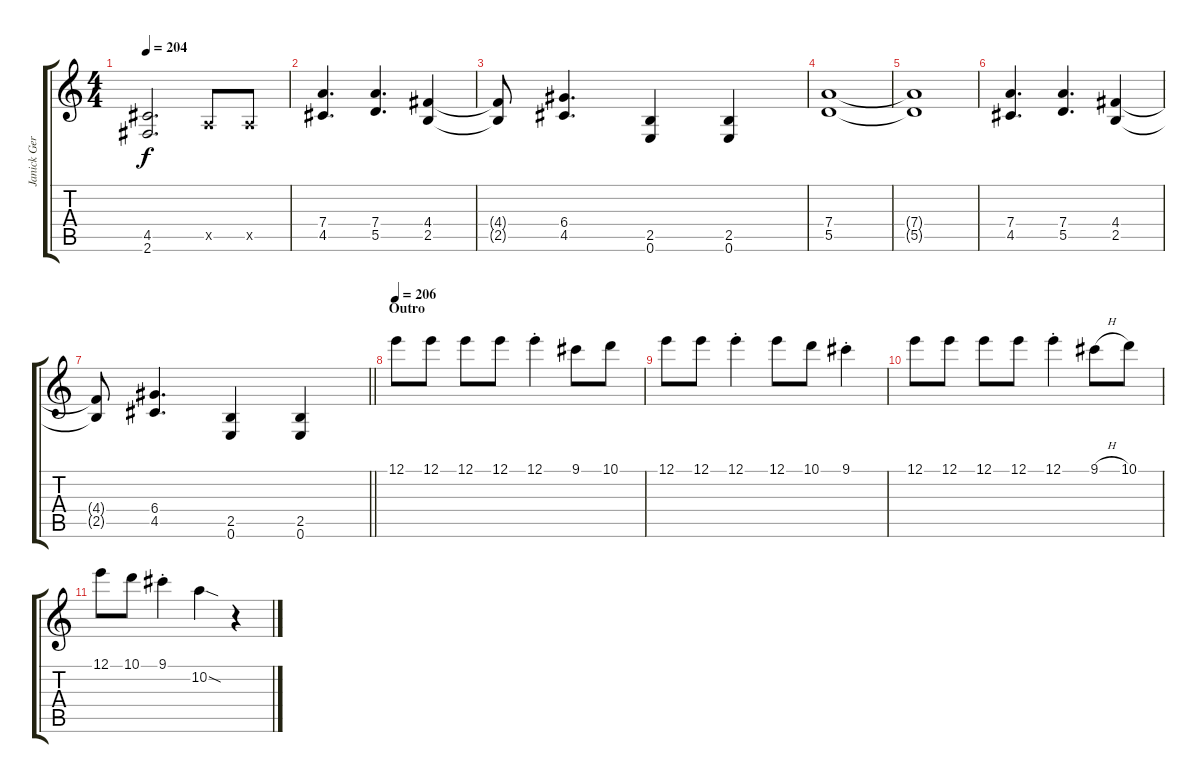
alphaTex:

\track ("Janick Gers" "Janick Ger") {instrument distortionguitar}
\staff {score tabs}
\tuning (E4 B3 G3 D3 A2 E2) {hide}
\ts (4 4)
\tempo 204
\clef g2
\ks c
(4.5{t} 2.6{t}).2{d dy f} 0.5{x}.8 0.5{x}.8 |
(7.4 4.5).4{d} (7.4 5.5).4{d} (4.4 2.5).4 |
(4.4{t} 2.5{t}).8 (6.4 4.5).4{d} (2.5 0.6).4 (2.5 0.6).4 |
(7.4 5.5).1 |
(7.4{t} 5.5{t}).1 |
(7.4 4.5).4{d} (7.4 5.5).4{d} (4.4 2.5).4 |
\barLineRight lightlight
(4.4{t} 2.5{t}).8 (6.4 4.5).4{d} (2.5 0.6).4 (2.5 0.6).4 |
\section ("" "Outro")
\tempo 206
12.1.8 12.1.8 12.1.8 12.1.8 12.1{st}.4 9.1.8 10.1.8 |
12.1.8 12.1.8 12.1{st}.4 12.1.8 10.1.8 9.1{st}.4 |
12.1.8 12.1.8 12.1.8 12.1.8 12.1{st}.4 9.1{h}.8 10.1.8 |
12.1.8 10.1.8 9.1{st}.4 10.2{sod}.4 r.4
